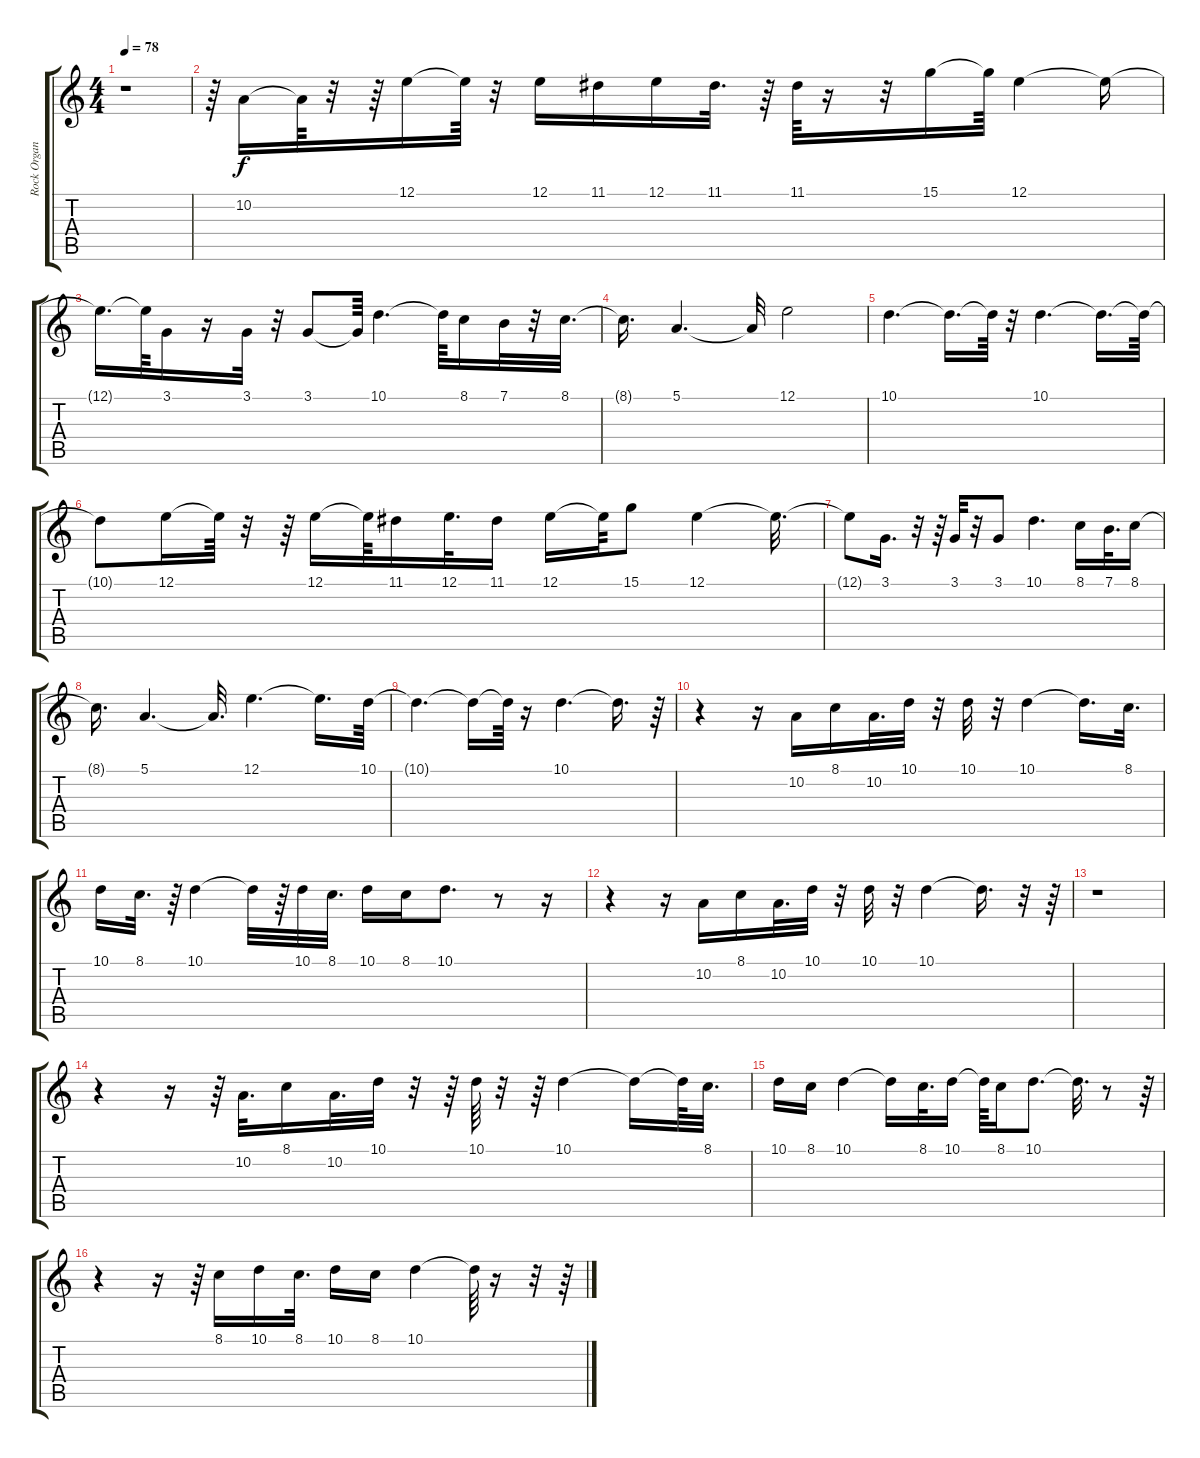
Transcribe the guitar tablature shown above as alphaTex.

\track ("Rock Organ" "Rock Organ") {instrument rockorgan}
\staff {score tabs}
\tuning (E4 B3 G3 D3 A2 E2) {hide}
\ts (4 4)
\tempo 78
\clef g2
\ks c
r.1{dy f} |
r.64 10.2.16 10.2{t}.64 r.32 r.64 12.1.16 12.1{t}.64 r.32 12.1.16 11.1.16 12.1.16 11.1.32{d} r.64 11.1.64 r.16 r.32 15.1.16 15.1{t}.64 12.1.4 12.1{t}.16 |
12.1{t}.16{d} 12.1{t}.64 3.1.16 r.16 3.1.32 r.32 3.1.8 3.1{t}.64 10.1.4{d} 10.1{t}.64 8.1.16 7.1.32 r.32 8.1.32{d} |
8.1{t}.16{d} 5.1.4{d} 5.1{t}.32 12.1.2 |
10.1.4{d} 10.1{t}.16{d} 10.1{t}.64 r.32 10.1.4{d} 10.1{t}.16{d} 10.1{t}.64 |
10.1{t}.8 12.1.16 12.1{t}.64 r.32 r.64 12.1.16 12.1{t}.64 11.1.16 12.1.32{d} 11.1.16 12.1.16 12.1{t}.64 15.1.8 12.1.4 12.1{t}.32{d} |
12.1{t}.8 3.1.16{d} r.32 r.64 3.1.32 r.32 3.1.8 10.1.4{d} 8.1.16 7.1.32{d} 8.1.16 |
8.1{t}.16{d} 5.1.4{d} 5.1{t}.32{d} 12.1.4{d} 12.1{t}.16{d} 10.1.64 |
10.1{t}.4{d} 10.1{t}.16 10.1{t}.64 r.16 10.1.4{d} 10.1{t}.16{d} r.64 |
r.4 r.16 10.2.16 8.1.16 10.2.32{d} 10.1.32 r.32 10.1.32 r.32 10.1.4 10.1{t}.16{d} 8.1.32{d} |
10.1.16 8.1.32{d} r.64 10.1.4 10.1{t}.32 r.64 10.1.32 8.1.32{d} 10.1.16 8.1.16 10.1.8{d} r.8 r.16 |
r.4 r.16 10.2.16 8.1.16 10.2.32{d} 10.1.32 r.32 10.1.32 r.32 10.1.4 10.1{t}.16{d} r.32 r.64 |
r.1 |
r.4 r.16 r.64 10.2.32{d} 8.1.16 10.2.32{d} 10.1.32 r.32 r.64 10.1.64 r.32 r.64 10.1.4 10.1{t}.16 10.1{t}.64 8.1.32{d} |
10.1.16 8.1.16 10.1.4 10.1{t}.16 8.1.32{d} 10.1.16 10.1{t}.64 8.1.16 10.1.8{d} 10.1{t}.32{d} r.8 r.64 |
r.4 r.16 r.64 8.1.16 10.1.16 8.1.32{d} 10.1.16 8.1.16 10.1.4 10.1{t}.64 r.16 r.32 r.64
